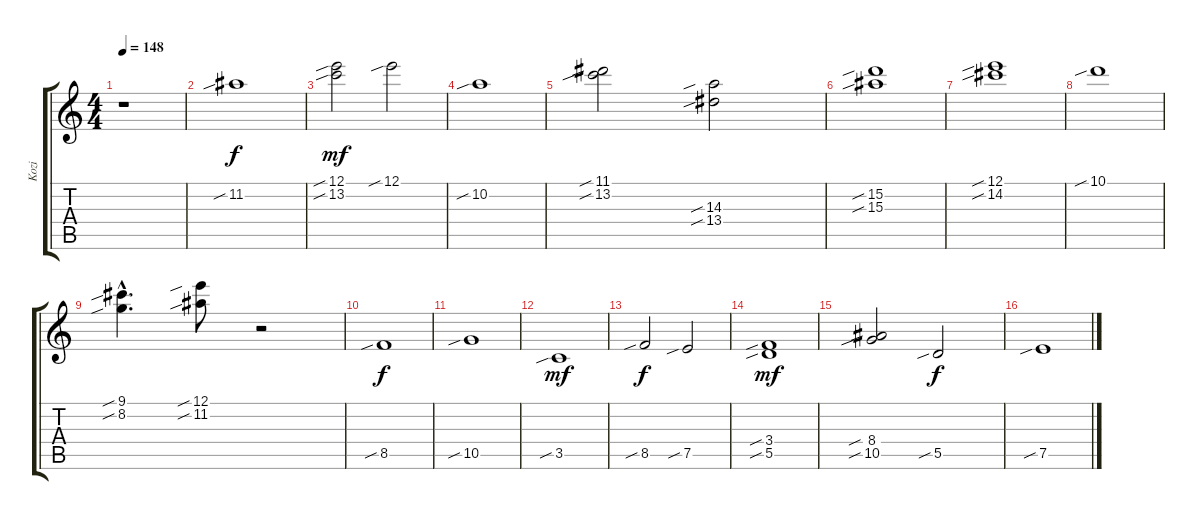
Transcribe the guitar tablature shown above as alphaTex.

\track ("Kozi" "Kozi") {instrument overdrivenguitar}
\staff {score tabs}
\tuning (E4 B3 G3 D3 A2 E2) {hide}
\ts (4 4)
\tempo 148
\clef g2
\ks c
r.1{dy mf} |
11.2{sib}.1{dy f} |
(12.1{sib} 13.2{sib}).2{dy mf} 12.1{sib}.2 |
10.2{sib}.1 |
(11.1{sib} 13.2{sib}).2 (14.3{sib} 13.4{sib}).2 |
(15.2{sib} 15.3{sib}).1 |
(12.1{sib} 14.2{sib}).1 |
10.1{sib}.1 |
(9.1{sib hac} 8.2{sib hac}).4{d} (12.1{sib} 11.2{sib}).8 r.2 |
8.5{sib}.1{dy f} |
10.5{sib}.1 |
3.5{sib}.1{dy mf} |
8.5{sib}.2{dy f} 7.5{sib}.2 |
(3.4{sib} 5.5{sib}).1{dy mf} |
(8.4{sib} 10.5{sib}).2 5.5{sib}.2{dy f} |
7.5{sib}.1
